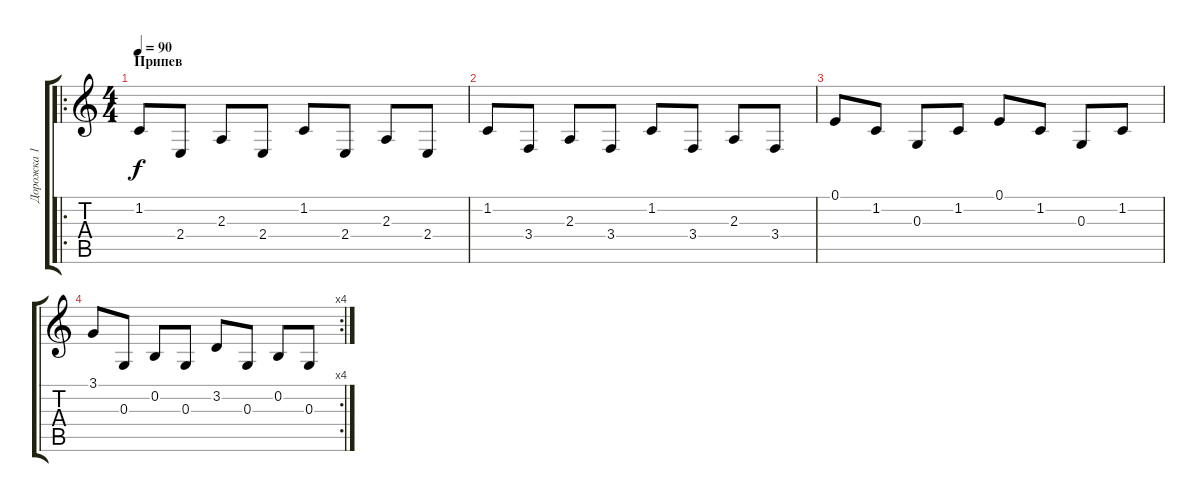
\track ("Дорожка 1" "Дорожка 1") {instrument brightacousticpiano}
\staff {score tabs}
\tuning (E4 B3 G3 D3 A2 E2) {hide}
\ro
\ts (4 4)
\section ("" "Припев")
\tempo 90
\clef g2
\ks c
1.2.8{dy f} 2.4.8 2.3.8 2.4.8 1.2.8 2.4.8 2.3.8 2.4.8 |
1.2.8 3.4.8 2.3.8 3.4.8 1.2.8 3.4.8 2.3.8 3.4.8 |
0.1.8 1.2.8 0.3.8 1.2.8 0.1.8 1.2.8 0.3.8 1.2.8 |
\rc 4
3.1.8 0.3.8 0.2.8 0.3.8 3.2.8 0.3.8 0.2.8 0.3.8
